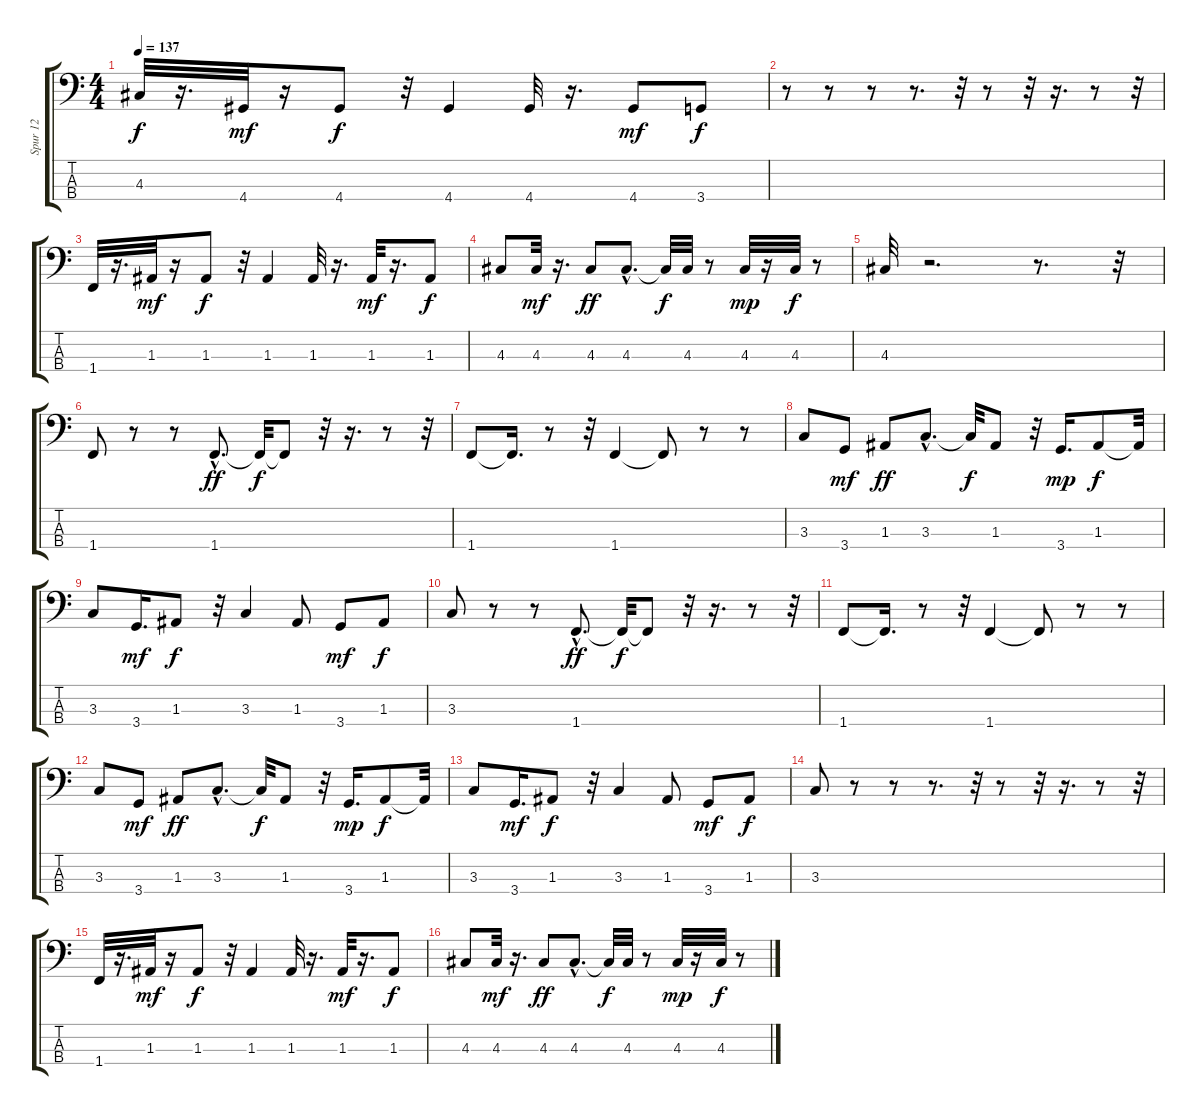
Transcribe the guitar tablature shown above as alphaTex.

\track ("Spur 12" "Spur 12") {instrument synthbass1}
\staff {score tabs}
\tuning (G2 D2 A1 E1) {hide}
\ts (4 4)
\tempo 137
\clef f4
\ks c
4.3.32{dy f} r.16{d} 4.4.32{dy mf} r.16 4.4.8{dy f} r.32 4.4.4 4.4.32 r.16{d} 4.4.8{dy mf} 3.4.8{dy f} |
r.8 r.8 r.8 r.8{d} r.32 r.8 r.32 r.16{d} r.8 r.32 |
1.4.32 r.16{d} 1.3.32{dy mf} r.16 1.3.8{dy f} r.32 1.3.4 1.3.32 r.16{d} 1.3.32{dy mf} r.16{d} 1.3.8{dy f} |
4.3.8 4.3.32{dy mf} r.16{d} 4.3.8{dy ff} 4.3{hac}.8{d} 4.3{t}.32{dy f} 4.3.32 r.8 4.3.32{dy mp} r.16 4.3.32{dy f} r.8 |
4.3.32 r.2{d} r.8{d} r.32 |
1.4.8 r.8 r.8 1.4{hac}.8{d dy ff} 1.4{t}.32{dy f} 1.4{t}.8 r.32 r.16{d} r.8 r.32 |
1.4.8 1.4{t}.16{d} r.8 r.32 1.4.4 1.4{t}.8 r.8 r.8 |
3.3.8 3.4.8{dy mf} 1.3.8{dy ff} 3.3{hac}.8{d} 3.3{t}.32{dy f} 1.3.8 r.32 3.4.16{d dy mp} 1.3.8{dy f} 1.3{t}.32 |
3.3.8 3.4.16{d dy mf} 1.3.8{dy f} r.32 3.3.4 1.3.8 3.4.8{dy mf} 1.3.8{dy f} |
3.3.8 r.8 r.8 1.4{hac}.8{d dy ff} 1.4{t}.32{dy f} 1.4{t}.8 r.32 r.16{d} r.8 r.32 |
1.4.8 1.4{t}.16{d} r.8 r.32 1.4.4 1.4{t}.8 r.8 r.8 |
3.3.8 3.4.8{dy mf} 1.3.8{dy ff} 3.3{hac}.8{d} 3.3{t}.32{dy f} 1.3.8 r.32 3.4.16{d dy mp} 1.3.8{dy f} 1.3{t}.32 |
3.3.8 3.4.16{d dy mf} 1.3.8{dy f} r.32 3.3.4 1.3.8 3.4.8{dy mf} 1.3.8{dy f} |
3.3.8 r.8 r.8 r.8{d} r.32 r.8 r.32 r.16{d} r.8 r.32 |
1.4.32 r.16{d} 1.3.32{dy mf} r.16 1.3.8{dy f} r.32 1.3.4 1.3.32 r.16{d} 1.3.32{dy mf} r.16{d} 1.3.8{dy f} |
4.3.8 4.3.32{dy mf} r.16{d} 4.3.8{dy ff} 4.3{hac}.8{d} 4.3{t}.32{dy f} 4.3.32 r.8 4.3.32{dy mp} r.16 4.3.32{dy f} r.8
